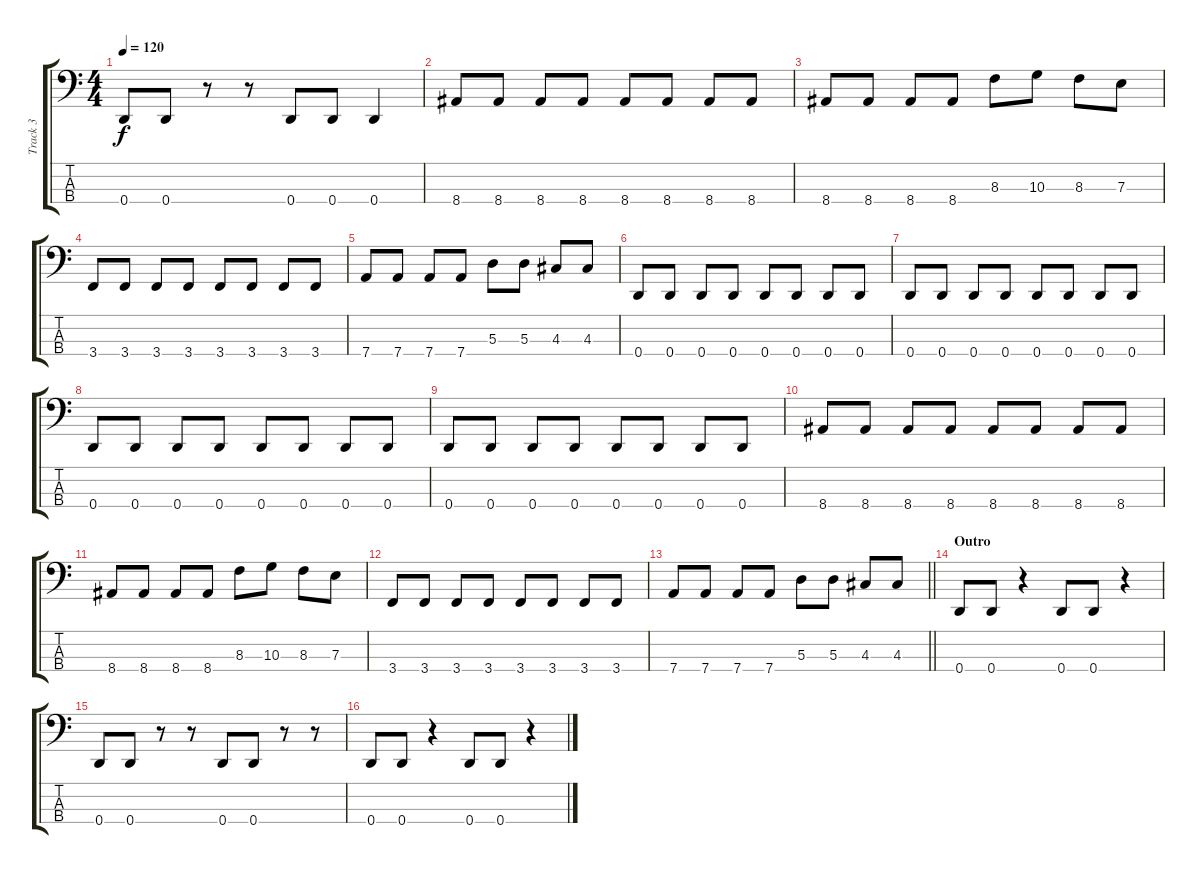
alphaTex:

\track ("Track 3" "Track 3") {instrument electricbasspick}
\staff {score tabs}
\tuning (G2 D2 A1 D1) {hide}
\ts (4 4)
\tempo 120
\clef f4
\ks c
0.4.8{dy f} 0.4.8 r.8 r.8 0.4.8 0.4.8 0.4.4 |
8.4.8 8.4.8 8.4.8 8.4.8 8.4.8 8.4.8 8.4.8 8.4.8 |
8.4.8 8.4.8 8.4.8 8.4.8 8.3.8 10.3.8 8.3.8 7.3.8 |
3.4.8 3.4.8 3.4.8 3.4.8 3.4.8 3.4.8 3.4.8 3.4.8 |
7.4.8 7.4.8 7.4.8 7.4.8 5.3.8 5.3.8 4.3.8 4.3.8 |
0.4.8 0.4.8 0.4.8 0.4.8 0.4.8 0.4.8 0.4.8 0.4.8 |
0.4.8 0.4.8 0.4.8 0.4.8 0.4.8 0.4.8 0.4.8 0.4.8 |
0.4.8 0.4.8 0.4.8 0.4.8 0.4.8 0.4.8 0.4.8 0.4.8 |
0.4.8 0.4.8 0.4.8 0.4.8 0.4.8 0.4.8 0.4.8 0.4.8 |
8.4.8 8.4.8 8.4.8 8.4.8 8.4.8 8.4.8 8.4.8 8.4.8 |
8.4.8 8.4.8 8.4.8 8.4.8 8.3.8 10.3.8 8.3.8 7.3.8 |
3.4.8 3.4.8 3.4.8 3.4.8 3.4.8 3.4.8 3.4.8 3.4.8 |
\barLineRight lightlight
7.4.8 7.4.8 7.4.8 7.4.8 5.3.8 5.3.8 4.3.8 4.3.8 |
\section ("" "Outro")
0.4.8 0.4.8 r.4 0.4.8 0.4.8 r.4 |
0.4.8 0.4.8 r.8 r.8 0.4.8 0.4.8 r.8 r.8 |
0.4.8 0.4.8 r.4 0.4.8 0.4.8 r.4
